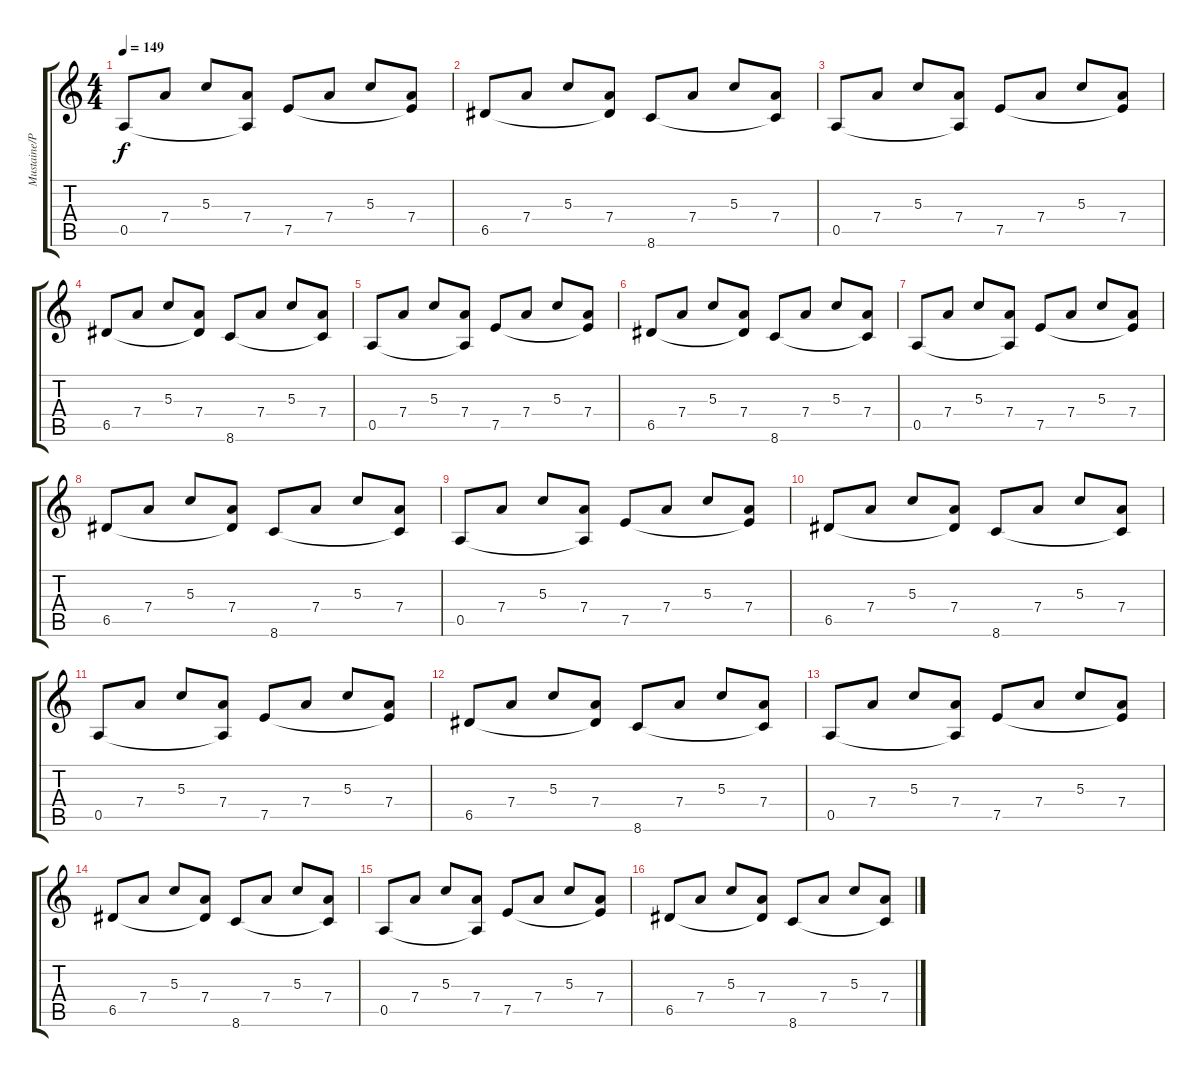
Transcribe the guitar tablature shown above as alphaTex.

\track ("Mustaine/Pitrelli" "Mustaine/P") {instrument acousticguitarsteel}
\staff {score tabs}
\tuning (E4 B3 G3 D3 A2 E2) {hide}
\ts (4 4)
\tempo 149
\clef g2
\ks c
0.5.8{dy f} 7.4.8 5.3.8 (7.4 0.5{t}).8 7.5.8 7.4.8 5.3.8 (7.4 7.5{t}).8 |
6.5.8 7.4.8 5.3.8 (7.4 6.5{t}).8 8.6.8 7.4.8 5.3.8 (7.4 8.6{t}).8 |
0.5.8 7.4.8 5.3.8 (7.4 0.5{t}).8 7.5.8 7.4.8 5.3.8 (7.4 7.5{t}).8 |
6.5.8 7.4.8 5.3.8 (7.4 6.5{t}).8 8.6.8 7.4.8 5.3.8 (7.4 8.6{t}).8 |
0.5.8 7.4.8 5.3.8 (7.4 0.5{t}).8 7.5.8 7.4.8 5.3.8 (7.4 7.5{t}).8 |
6.5.8 7.4.8 5.3.8 (7.4 6.5{t}).8 8.6.8 7.4.8 5.3.8 (7.4 8.6{t}).8 |
0.5.8 7.4.8 5.3.8 (7.4 0.5{t}).8 7.5.8 7.4.8 5.3.8 (7.4 7.5{t}).8 |
6.5.8 7.4.8 5.3.8 (7.4 6.5{t}).8 8.6.8 7.4.8 5.3.8 (7.4 8.6{t}).8 |
0.5.8 7.4.8 5.3.8 (7.4 0.5{t}).8 7.5.8 7.4.8 5.3.8 (7.4 7.5{t}).8 |
6.5.8 7.4.8 5.3.8 (7.4 6.5{t}).8 8.6.8 7.4.8 5.3.8 (7.4 8.6{t}).8 |
0.5.8 7.4.8 5.3.8 (7.4 0.5{t}).8 7.5.8 7.4.8 5.3.8 (7.4 7.5{t}).8 |
6.5.8 7.4.8 5.3.8 (7.4 6.5{t}).8 8.6.8 7.4.8 5.3.8 (7.4 8.6{t}).8 |
0.5.8 7.4.8 5.3.8 (7.4 0.5{t}).8 7.5.8 7.4.8 5.3.8 (7.4 7.5{t}).8 |
6.5.8 7.4.8 5.3.8 (7.4 6.5{t}).8 8.6.8 7.4.8 5.3.8 (7.4 8.6{t}).8 |
0.5.8 7.4.8 5.3.8 (7.4 0.5{t}).8 7.5.8 7.4.8 5.3.8 (7.4 7.5{t}).8 |
6.5.8 7.4.8 5.3.8 (7.4 6.5{t}).8 8.6.8 7.4.8 5.3.8 (7.4 8.6{t}).8
